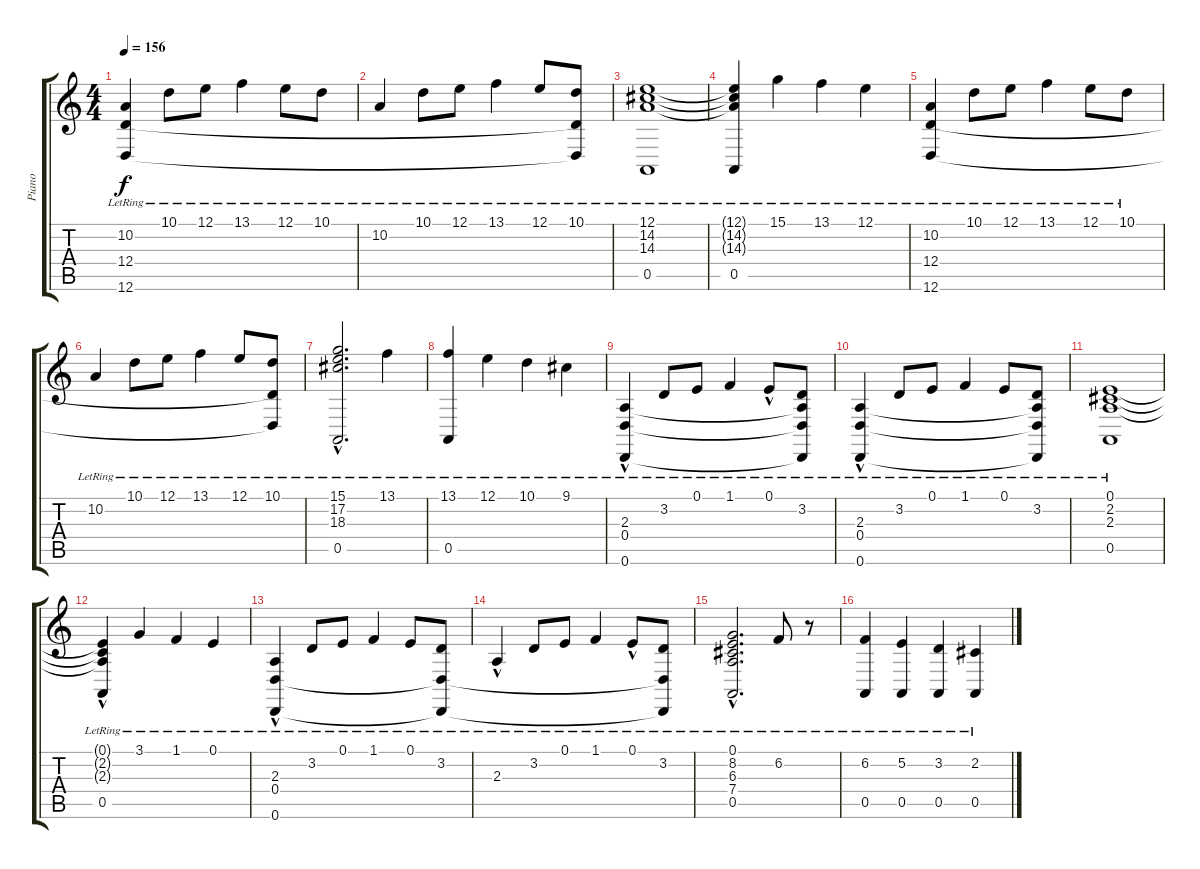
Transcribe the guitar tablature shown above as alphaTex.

\track ("Piano" "Piano") {instrument acousticgrandpiano}
\staff {score tabs}
\tuning (E4 B3 G3 D3 A2 D2) {hide}
\ts (4 4)
\section ("" "")
\tempo 156
\clef g2
\ks c
(10.2{lr} 12.4{lr} 12.6{lr}).4{dy f instrument acousticgrandpiano} 10.1{lr}.8 12.1{lr}.8 13.1{lr}.4 12.1{lr}.8 10.1{lr}.8 |
10.2{lr}.4 10.1{lr}.8 12.1{lr}.8 13.1{lr}.4 12.1{lr}.8 (10.1{lr} 12.4{t} 12.6{t}).8 |
(12.1{lr} 14.2{lr} 14.3{lr} 0.5{lr}).1 |
(12.1{t} 14.2{t} 14.3{t} 0.5{lr}).4 15.1{lr}.4 13.1{lr}.4 12.1{lr}.4 |
(10.2{lr} 12.4{lr} 12.6{lr}).4 10.1{lr}.8 12.1{lr}.8 13.1{lr}.4 12.1{lr}.8 10.1{lr}.8 |
10.2{lr}.4 10.1{lr}.8 12.1{lr}.8 13.1{lr}.4 12.1{lr}.8 (10.1{lr} 12.4{t} 12.6{t}).8 |
(15.1{hac lr} 17.2{hac lr} 18.3{hac lr} 0.5{hac lr}).2{d} 13.1{lr}.4 |
(13.1{lr} 0.5{lr}).4 12.1{lr}.4 10.1{lr}.4 9.1{lr}.4 |
(2.3{lr} 0.4{hac lr} 0.6{lr}).4 3.2{lr}.8 0.1{lr}.8 1.1{lr}.4 0.1{hac lr}.8 (3.2{lr} 2.3{t} 0.4{t} 0.6{t}).8 |
(2.3{hac lr} 0.4{hac lr} 0.6{lr}).4 3.2{lr}.8 0.1{lr}.8 1.1{lr}.4 0.1{lr}.8 (3.2{lr} 2.3{t} 0.4{t} 0.6{t}).8 |
(0.1{lr} 2.2{lr} 2.3{lr} 0.5{lr}).1 |
(0.1{t} 2.2{hac t} 2.3{hac t} 0.5{hac lr}).4 3.1{lr}.4 1.1{lr}.4 0.1{lr}.4 |
(2.3{hac lr} 0.4{lr} 0.6{lr}).4 3.2{lr}.8 0.1{lr}.8 1.1{lr}.4 0.1{lr}.8 (3.2{lr} 0.4{t} 0.6{t}).8 |
2.3{hac lr}.4 3.2{lr}.8 0.1{lr}.8 1.1{lr}.4 0.1{hac lr}.8 (3.2{lr} 0.4{t} 0.6{t}).8 |
(0.1{hac lr} 8.2{hac lr} 6.3{lr} 7.4{lr} 0.5{lr}).2{d} 6.2{lr}.8 r.8 |
(6.2{lr} 0.5{lr}).4 (5.2{lr} 0.5{lr}).4 (3.2{lr} 0.5{lr}).4 (2.2{lr} 0.5{lr}).4
